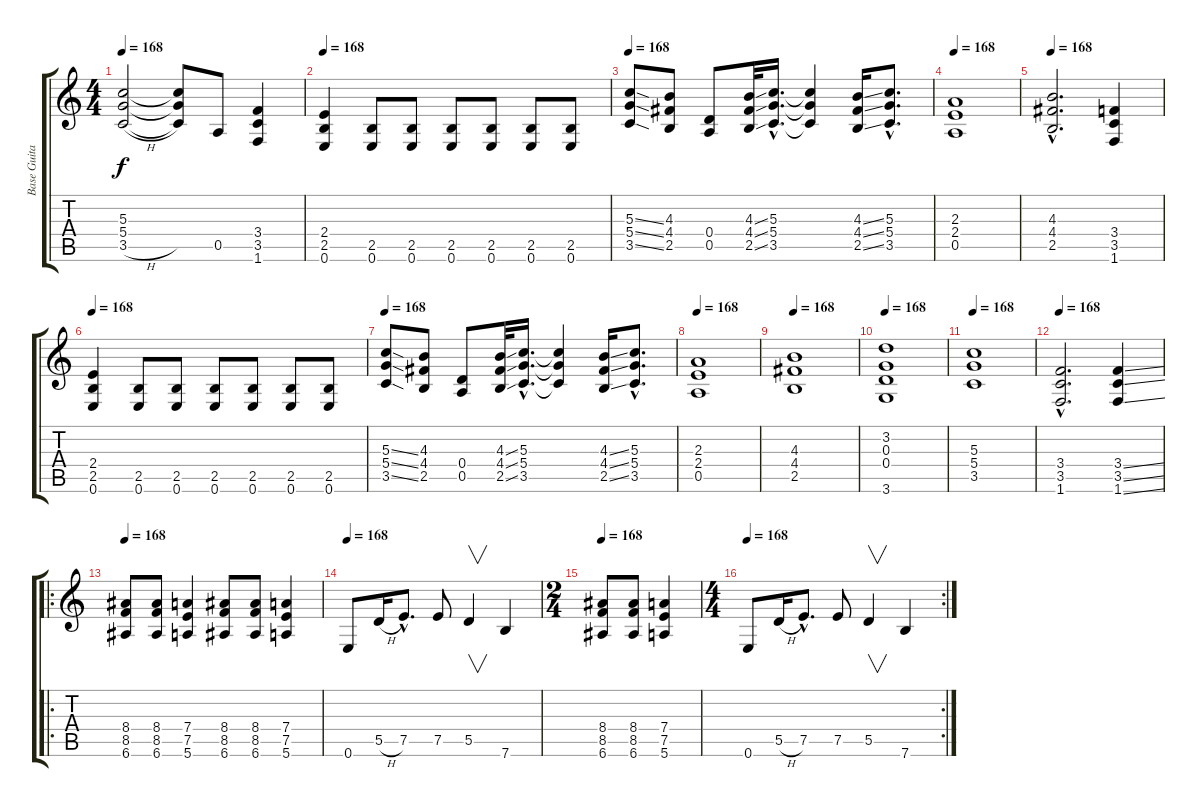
\track ("Base Guitar" "Base Guita") {instrument distortionguitar}
\staff {score tabs}
\tuning (E4 B3 G3 D3 A2 E2) {hide}
\ts (4 4)
\tempo 168
\clef g2
\ks c
(5.3 5.4 3.5{h}).2{dy f} (5.3{t} 5.4{t} 3.5{t}).8 0.5.8 (3.4 3.5 1.6).4 |
\tempo 168
(2.4 2.5 0.6).4 (2.5 0.6).8 (2.5 0.6).8 (2.5 0.6).8 (2.5 0.6).8 (2.5 0.6).8 (2.5 0.6).8 |
\tempo 168
(5.3{ss} 5.4{ss} 3.5{ss}).8 (4.3 4.4 2.5).8 (0.4 0.5).8 (4.3{ss} 4.4{ss} 2.5{ss}).32 (5.3{hac} 5.4{hac} 3.5{hac}).16{d} (5.3{t} 5.4{t} 3.5{t}).4 (4.3{ss} 4.4{ss} 2.5{ss}).16 (5.3{hac} 5.4{hac} 3.5{hac}).8{d} |
\tempo 168
(2.3 2.4 0.5).1 |
\tempo 168
(4.3{hac} 4.4{hac} 2.5{hac}).2{d} (3.4 3.5 1.6).4 |
\tempo 168
(2.4 2.5 0.6).4 (2.5 0.6).8 (2.5 0.6).8 (2.5 0.6).8 (2.5 0.6).8 (2.5 0.6).8 (2.5 0.6).8 |
\tempo 168
(5.3{ss} 5.4{ss} 3.5{ss}).8 (4.3 4.4 2.5).8 (0.4 0.5).8 (4.3{ss} 4.4{ss} 2.5{ss}).32 (5.3{hac} 5.4{hac} 3.5{hac}).16{d} (5.3{t} 5.4{t} 3.5{t}).4 (4.3{ss} 4.4{ss} 2.5{ss}).16 (5.3{hac} 5.4{hac} 3.5{hac}).8{d} |
\tempo 168
(2.3 2.4 0.5).1 |
\tempo 168
(4.3 4.4 2.5).1 |
\tempo 168
(3.2 0.3 0.4 3.6).1 |
\tempo 168
(5.3 5.4 3.5).1 |
\tempo 168
(3.4{hac} 3.5{hac} 1.6{hac}).2{d} (3.4{ss} 3.5{ss} 1.6{ss}).4 |
\ro
\tempo 168
(8.4 8.5 6.6).8 (8.4 8.5 6.6).8 (7.4 7.5 5.6).4 (8.4 8.5 6.6).8 (8.4 8.5 6.6).8 (7.4 7.5 5.6).4 |
\tempo 168
0.6.8 5.5{h}.16 7.5{hac}.8{d} 7.5.8 5.5.4{v} 7.6.4 |
\ts (2 4)
\tempo 168
(8.4 8.5 6.6).8 (8.4 8.5 6.6).8 (7.4 7.5 5.6).4 |
\rc 2
\ts (4 4)
\tempo 168
0.6.8 5.5{h}.16 7.5{hac}.8{d} 7.5.8 5.5.4{v} 7.6.4
